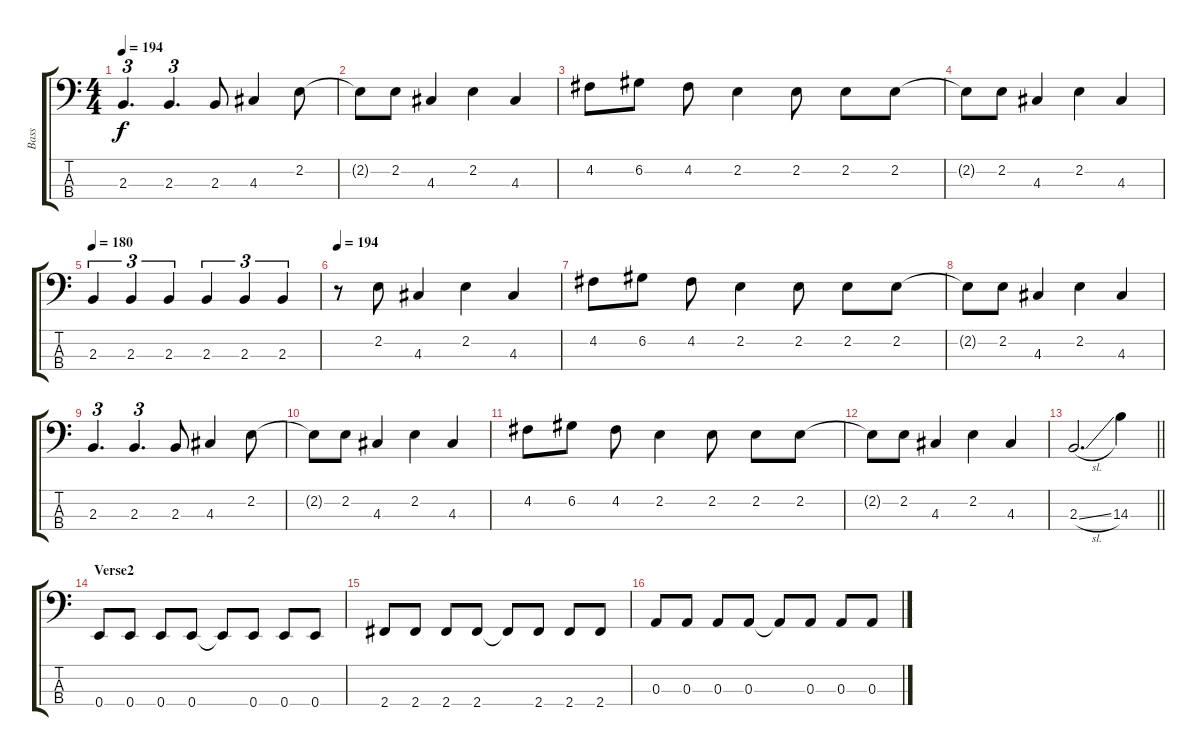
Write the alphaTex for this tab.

\track ("Bass" "Bass") {solo instrument electricbassfinger}
\staff {score tabs}
\tuning (G2 D2 A1 E1) {hide}
\ts (4 4)
\tempo 194
\clef f4
\ks c
2.3.4{d tu (3 2) dy f} 2.3.4{d tu (3 2)} 2.3.8 4.3.4 2.2.8 |
2.2{t}.8 2.2.8 4.3.4 2.2.4 4.3.4 |
4.2.8 6.2.8 4.2.8 2.2.4 2.2.8 2.2.8 2.2.8 |
2.2{t}.8 2.2.8 4.3.4 2.2.4 4.3.4 |
\tempo 180
2.3.4{tu (3 2)} 2.3.4{tu (3 2)} 2.3.4{tu (3 2)} 2.3.4{tu (3 2)} 2.3.4{tu (3 2)} 2.3.4{tu (3 2)} |
\tempo 194
r.8 2.2.8 4.3.4 2.2.4 4.3.4 |
4.2.8 6.2.8 4.2.8 2.2.4 2.2.8 2.2.8 2.2.8 |
2.2{t}.8 2.2.8 4.3.4 2.2.4 4.3.4 |
2.3.4{d tu (3 2)} 2.3.4{d tu (3 2)} 2.3.8 4.3.4 2.2.8 |
2.2{t}.8 2.2.8 4.3.4 2.2.4 4.3.4 |
4.2.8 6.2.8 4.2.8 2.2.4 2.2.8 2.2.8 2.2.8 |
2.2{t}.8 2.2.8 4.3.4 2.2.4 4.3.4 |
\barLineRight lightlight
2.3{sl}.2{d} 14.3.4 |
\section ("" "Verse2")
0.4.8 0.4.8 0.4.8 0.4.8 0.4{t}.8 0.4.8 0.4.8 0.4.8 |
2.4.8 2.4.8 2.4.8 2.4.8 2.4{t}.8 2.4.8 2.4.8 2.4.8 |
0.3.8 0.3.8 0.3.8 0.3.8 0.3{t}.8 0.3.8 0.3.8 0.3.8
